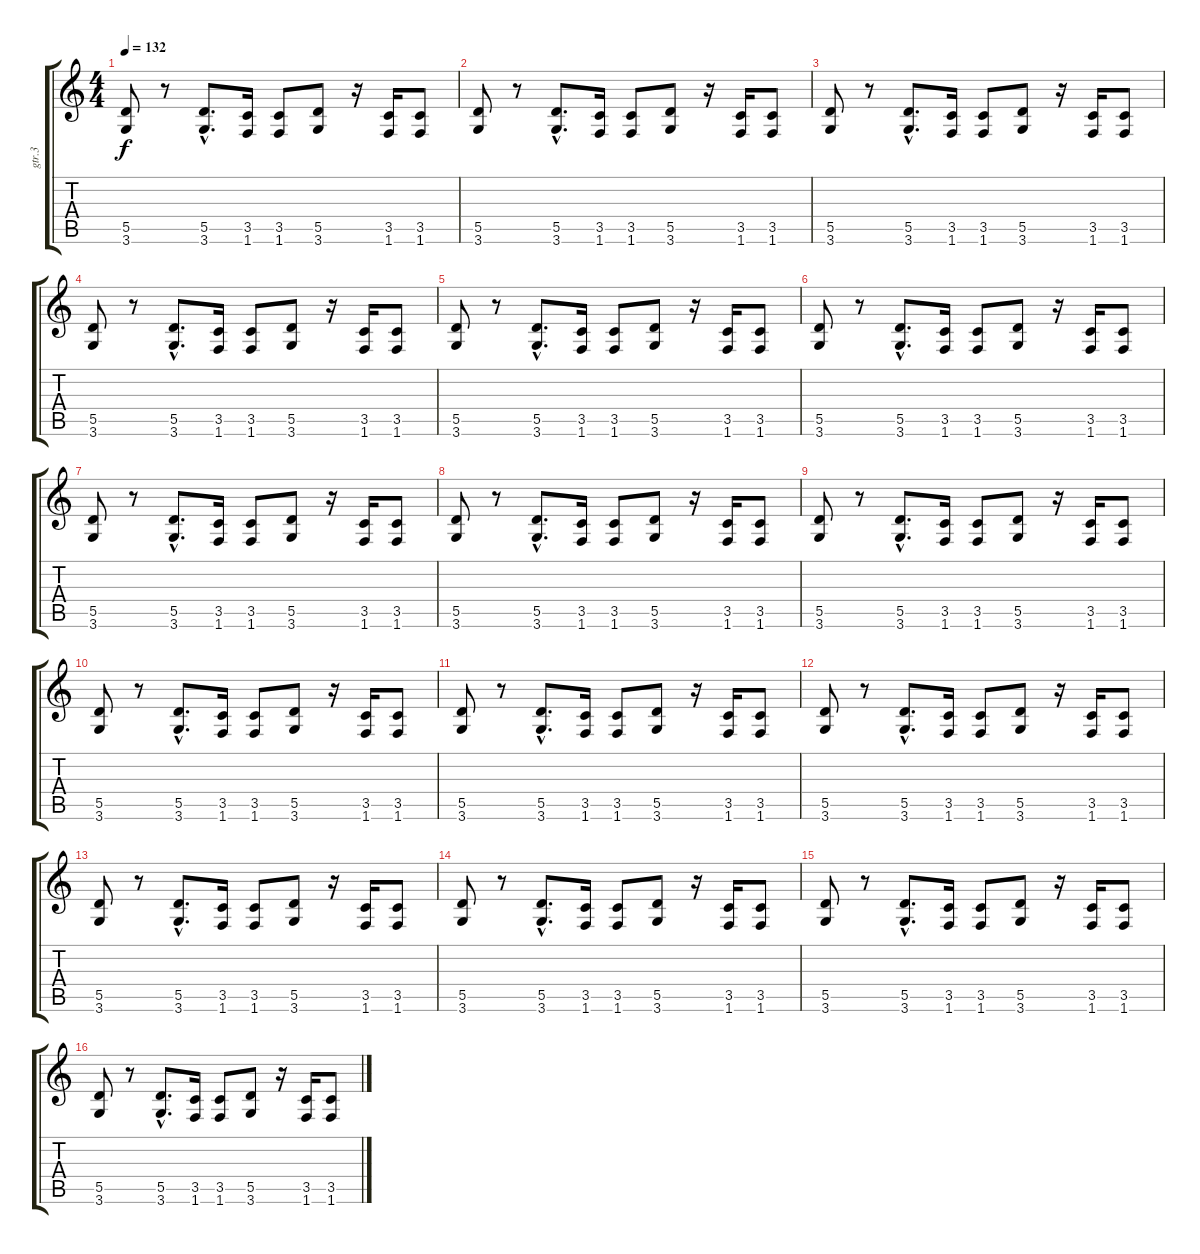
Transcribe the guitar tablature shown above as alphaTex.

\track ("gtr.3" "gtr.3") {instrument distortionguitar}
\staff {score tabs}
\tuning (E4 B3 G3 D3 A2 E2) {hide}
\ts (4 4)
\tempo 132
\clef g2
\ks c
(5.5 3.6).8{dy f} r.8 (5.5{hac} 3.6{hac}).8{d} (3.5 1.6).16 (3.5 1.6).8 (5.5 3.6).8 r.16 (3.5 1.6).16 (3.5 1.6).8 |
(5.5 3.6).8 r.8 (5.5{hac} 3.6{hac}).8{d} (3.5 1.6).16 (3.5 1.6).8 (5.5 3.6).8 r.16 (3.5 1.6).16 (3.5 1.6).8 |
(5.5 3.6).8 r.8 (5.5{hac} 3.6{hac}).8{d} (3.5 1.6).16 (3.5 1.6).8 (5.5 3.6).8 r.16 (3.5 1.6).16 (3.5 1.6).8 |
(5.5 3.6).8 r.8 (5.5{hac} 3.6{hac}).8{d} (3.5 1.6).16 (3.5 1.6).8 (5.5 3.6).8 r.16 (3.5 1.6).16 (3.5 1.6).8 |
(5.5 3.6).8 r.8 (5.5{hac} 3.6{hac}).8{d} (3.5 1.6).16 (3.5 1.6).8 (5.5 3.6).8 r.16 (3.5 1.6).16 (3.5 1.6).8 |
(5.5 3.6).8 r.8 (5.5{hac} 3.6{hac}).8{d} (3.5 1.6).16 (3.5 1.6).8 (5.5 3.6).8 r.16 (3.5 1.6).16 (3.5 1.6).8 |
(5.5 3.6).8 r.8 (5.5{hac} 3.6{hac}).8{d} (3.5 1.6).16 (3.5 1.6).8 (5.5 3.6).8 r.16 (3.5 1.6).16 (3.5 1.6).8 |
(5.5 3.6).8 r.8 (5.5{hac} 3.6{hac}).8{d} (3.5 1.6).16 (3.5 1.6).8 (5.5 3.6).8 r.16 (3.5 1.6).16 (3.5 1.6).8 |
(5.5 3.6).8 r.8 (5.5{hac} 3.6{hac}).8{d} (3.5 1.6).16 (3.5 1.6).8 (5.5 3.6).8 r.16 (3.5 1.6).16 (3.5 1.6).8 |
(5.5 3.6).8 r.8 (5.5{hac} 3.6{hac}).8{d} (3.5 1.6).16 (3.5 1.6).8 (5.5 3.6).8 r.16 (3.5 1.6).16 (3.5 1.6).8 |
(5.5 3.6).8 r.8 (5.5{hac} 3.6{hac}).8{d} (3.5 1.6).16 (3.5 1.6).8 (5.5 3.6).8 r.16 (3.5 1.6).16 (3.5 1.6).8 |
(5.5 3.6).8 r.8 (5.5{hac} 3.6{hac}).8{d} (3.5 1.6).16 (3.5 1.6).8 (5.5 3.6).8 r.16 (3.5 1.6).16 (3.5 1.6).8 |
(5.5 3.6).8 r.8 (5.5{hac} 3.6{hac}).8{d} (3.5 1.6).16 (3.5 1.6).8 (5.5 3.6).8 r.16 (3.5 1.6).16 (3.5 1.6).8 |
(5.5 3.6).8 r.8 (5.5{hac} 3.6{hac}).8{d} (3.5 1.6).16 (3.5 1.6).8 (5.5 3.6).8 r.16 (3.5 1.6).16 (3.5 1.6).8 |
(5.5 3.6).8 r.8 (5.5{hac} 3.6{hac}).8{d} (3.5 1.6).16 (3.5 1.6).8 (5.5 3.6).8 r.16 (3.5 1.6).16 (3.5 1.6).8 |
(5.5 3.6).8 r.8 (5.5{hac} 3.6{hac}).8{d} (3.5 1.6).16 (3.5 1.6).8 (5.5 3.6).8 r.16 (3.5 1.6).16 (3.5 1.6).8
